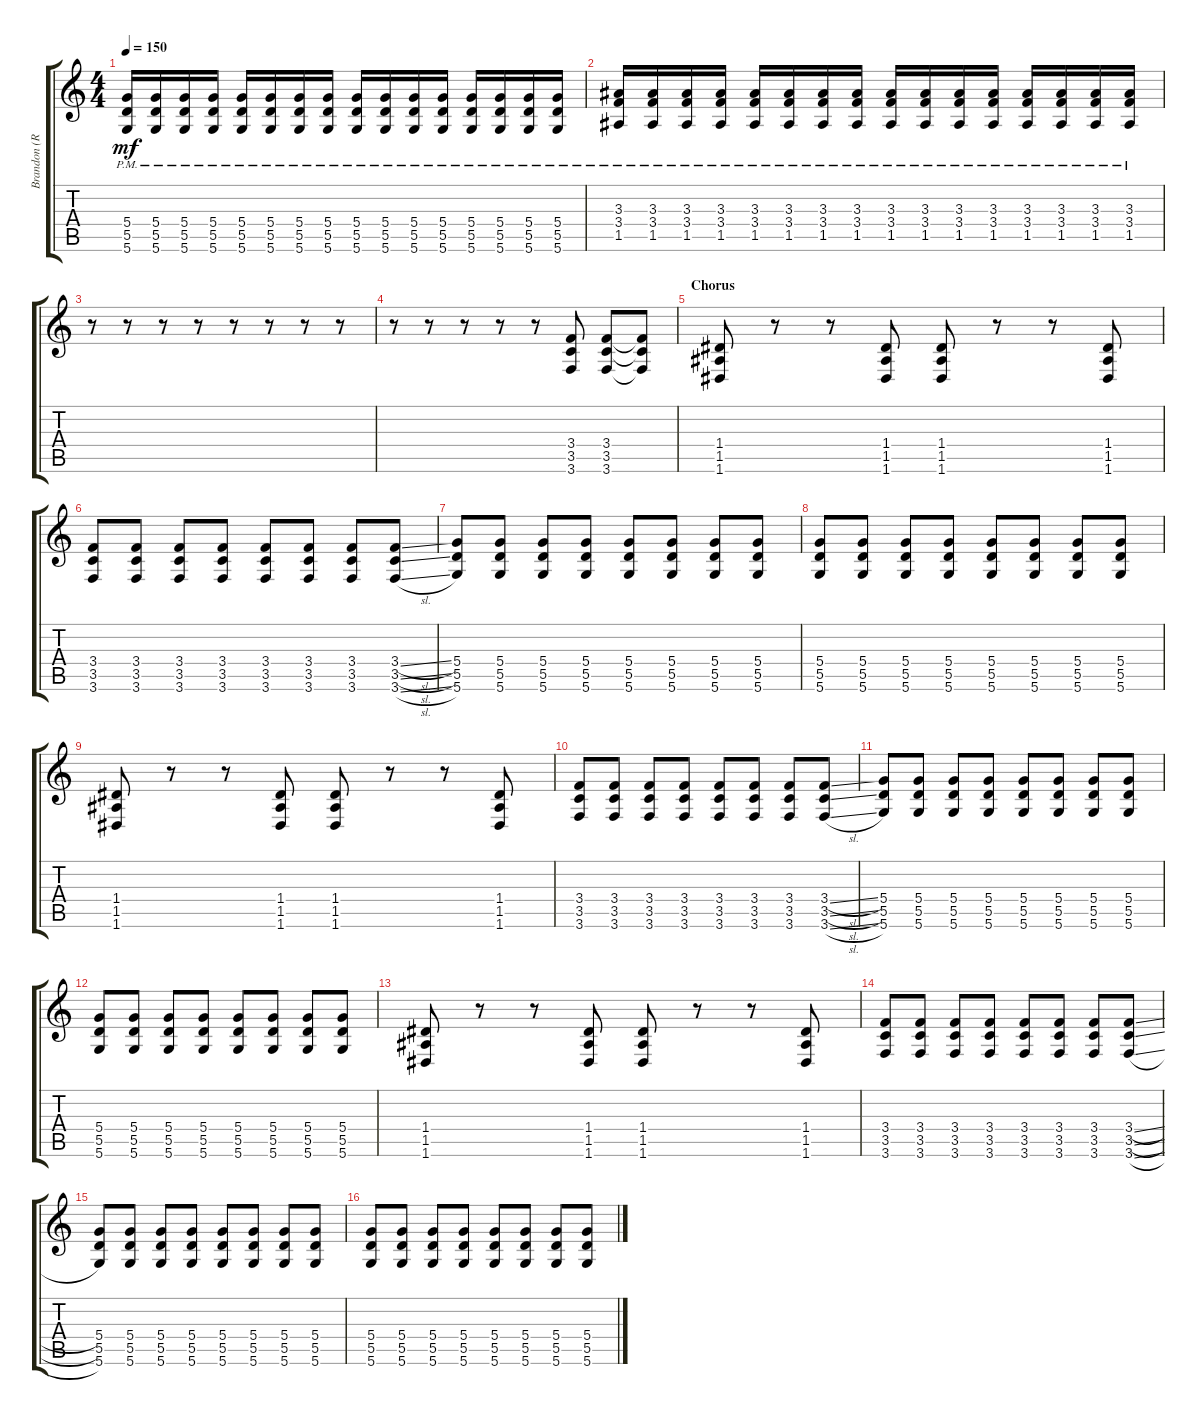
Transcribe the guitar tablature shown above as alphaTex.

\track ("Brandon (Rhythm)" "Brandon (R") {instrument distortionguitar}
\staff {score tabs}
\tuning (E4 B3 G3 D3 A2 D2) {hide}
\ts (4 4)
\tempo 150
\clef g2
\ks c
(5.4{pm} 5.5{pm} 5.6{pm}).16{dy mf} (5.4{pm} 5.5{pm} 5.6{pm}).16 (5.4{pm} 5.5{pm} 5.6{pm}).16 (5.4{pm} 5.5{pm} 5.6{pm}).16 (5.4{pm} 5.5{pm} 5.6{pm}).16 (5.4{pm} 5.5{pm} 5.6{pm}).16 (5.4{pm} 5.5{pm} 5.6{pm}).16 (5.4{pm} 5.5{pm} 5.6{pm}).16 (5.4{pm} 5.5{pm} 5.6{pm}).16 (5.4{pm} 5.5{pm} 5.6{pm}).16 (5.4{pm} 5.5{pm} 5.6{pm}).16 (5.4{pm} 5.5{pm} 5.6{pm}).16 (5.4{pm} 5.5{pm} 5.6{pm}).16 (5.4{pm} 5.5{pm} 5.6{pm}).16 (5.4{pm} 5.5{pm} 5.6{pm}).16 (5.4{pm} 5.5{pm} 5.6{pm}).16 |
(3.3{pm} 3.4{pm} 1.5{pm}).16 (3.3{pm} 3.4{pm} 1.5{pm}).16 (3.3{pm} 3.4{pm} 1.5{pm}).16 (3.3{pm} 3.4{pm} 1.5{pm}).16 (3.3{pm} 3.4{pm} 1.5{pm}).16 (3.3{pm} 3.4{pm} 1.5{pm}).16 (3.3{pm} 3.4{pm} 1.5{pm}).16 (3.3{pm} 3.4{pm} 1.5{pm}).16 (3.3{pm} 3.4{pm} 1.5{pm}).16 (3.3{pm} 3.4{pm} 1.5{pm}).16 (3.3{pm} 3.4{pm} 1.5{pm}).16 (3.3{pm} 3.4{pm} 1.5{pm}).16 (3.3{pm} 3.4{pm} 1.5{pm}).16 (3.3{pm} 3.4{pm} 1.5{pm}).16 (3.3{pm} 3.4{pm} 1.5{pm}).16 (3.3{pm} 3.4{pm} 1.5{pm}).16 |
r.8 r.8 r.8 r.8 r.8 r.8 r.8 r.8 |
r.8 r.8 r.8 r.8 r.8 (3.4 3.5 3.6).8 (3.4 3.5 3.6).8 (3.4{t} 3.5{t} 3.6{t}).8 |
\section ("" "Chorus")
(1.4 1.5 1.6).8 r.8 r.8 (1.4 1.5 1.6).8 (1.4 1.5 1.6).8 r.8 r.8 (1.4 1.5 1.6).8 |
(3.4 3.5 3.6).8 (3.4 3.5 3.6).8 (3.4 3.5 3.6).8 (3.4 3.5 3.6).8 (3.4 3.5 3.6).8 (3.4 3.5 3.6).8 (3.4 3.5 3.6).8 (3.4{sl} 3.5{sl} 3.6{sl}).8 |
(5.4 5.5 5.6).8 (5.4 5.5 5.6).8 (5.4 5.5 5.6).8 (5.4 5.5 5.6).8 (5.4 5.5 5.6).8 (5.4 5.5 5.6).8 (5.4 5.5 5.6).8 (5.4 5.5 5.6).8 |
(5.4 5.5 5.6).8 (5.4 5.5 5.6).8 (5.4 5.5 5.6).8 (5.4 5.5 5.6).8 (5.4 5.5 5.6).8 (5.4 5.5 5.6).8 (5.4 5.5 5.6).8 (5.4 5.5 5.6).8 |
(1.4 1.5 1.6).8 r.8 r.8 (1.4 1.5 1.6).8 (1.4 1.5 1.6).8 r.8 r.8 (1.4 1.5 1.6).8 |
(3.4 3.5 3.6).8 (3.4 3.5 3.6).8 (3.4 3.5 3.6).8 (3.4 3.5 3.6).8 (3.4 3.5 3.6).8 (3.4 3.5 3.6).8 (3.4 3.5 3.6).8 (3.4{sl} 3.5{sl} 3.6{sl}).8 |
(5.4 5.5 5.6).8 (5.4 5.5 5.6).8 (5.4 5.5 5.6).8 (5.4 5.5 5.6).8 (5.4 5.5 5.6).8 (5.4 5.5 5.6).8 (5.4 5.5 5.6).8 (5.4 5.5 5.6).8 |
(5.4 5.5 5.6).8 (5.4 5.5 5.6).8 (5.4 5.5 5.6).8 (5.4 5.5 5.6).8 (5.4 5.5 5.6).8 (5.4 5.5 5.6).8 (5.4 5.5 5.6).8 (5.4 5.5 5.6).8 |
(1.4 1.5 1.6).8 r.8 r.8 (1.4 1.5 1.6).8 (1.4 1.5 1.6).8 r.8 r.8 (1.4 1.5 1.6).8 |
(3.4 3.5 3.6).8 (3.4 3.5 3.6).8 (3.4 3.5 3.6).8 (3.4 3.5 3.6).8 (3.4 3.5 3.6).8 (3.4 3.5 3.6).8 (3.4 3.5 3.6).8 (3.4{sl} 3.5{sl} 3.6{sl}).8 |
(5.4 5.5 5.6).8 (5.4 5.5 5.6).8 (5.4 5.5 5.6).8 (5.4 5.5 5.6).8 (5.4 5.5 5.6).8 (5.4 5.5 5.6).8 (5.4 5.5 5.6).8 (5.4 5.5 5.6).8 |
(5.4 5.5 5.6).8 (5.4 5.5 5.6).8 (5.4 5.5 5.6).8 (5.4 5.5 5.6).8 (5.4 5.5 5.6).8 (5.4 5.5 5.6).8 (5.4 5.5 5.6).8 (5.4 5.5 5.6).8
